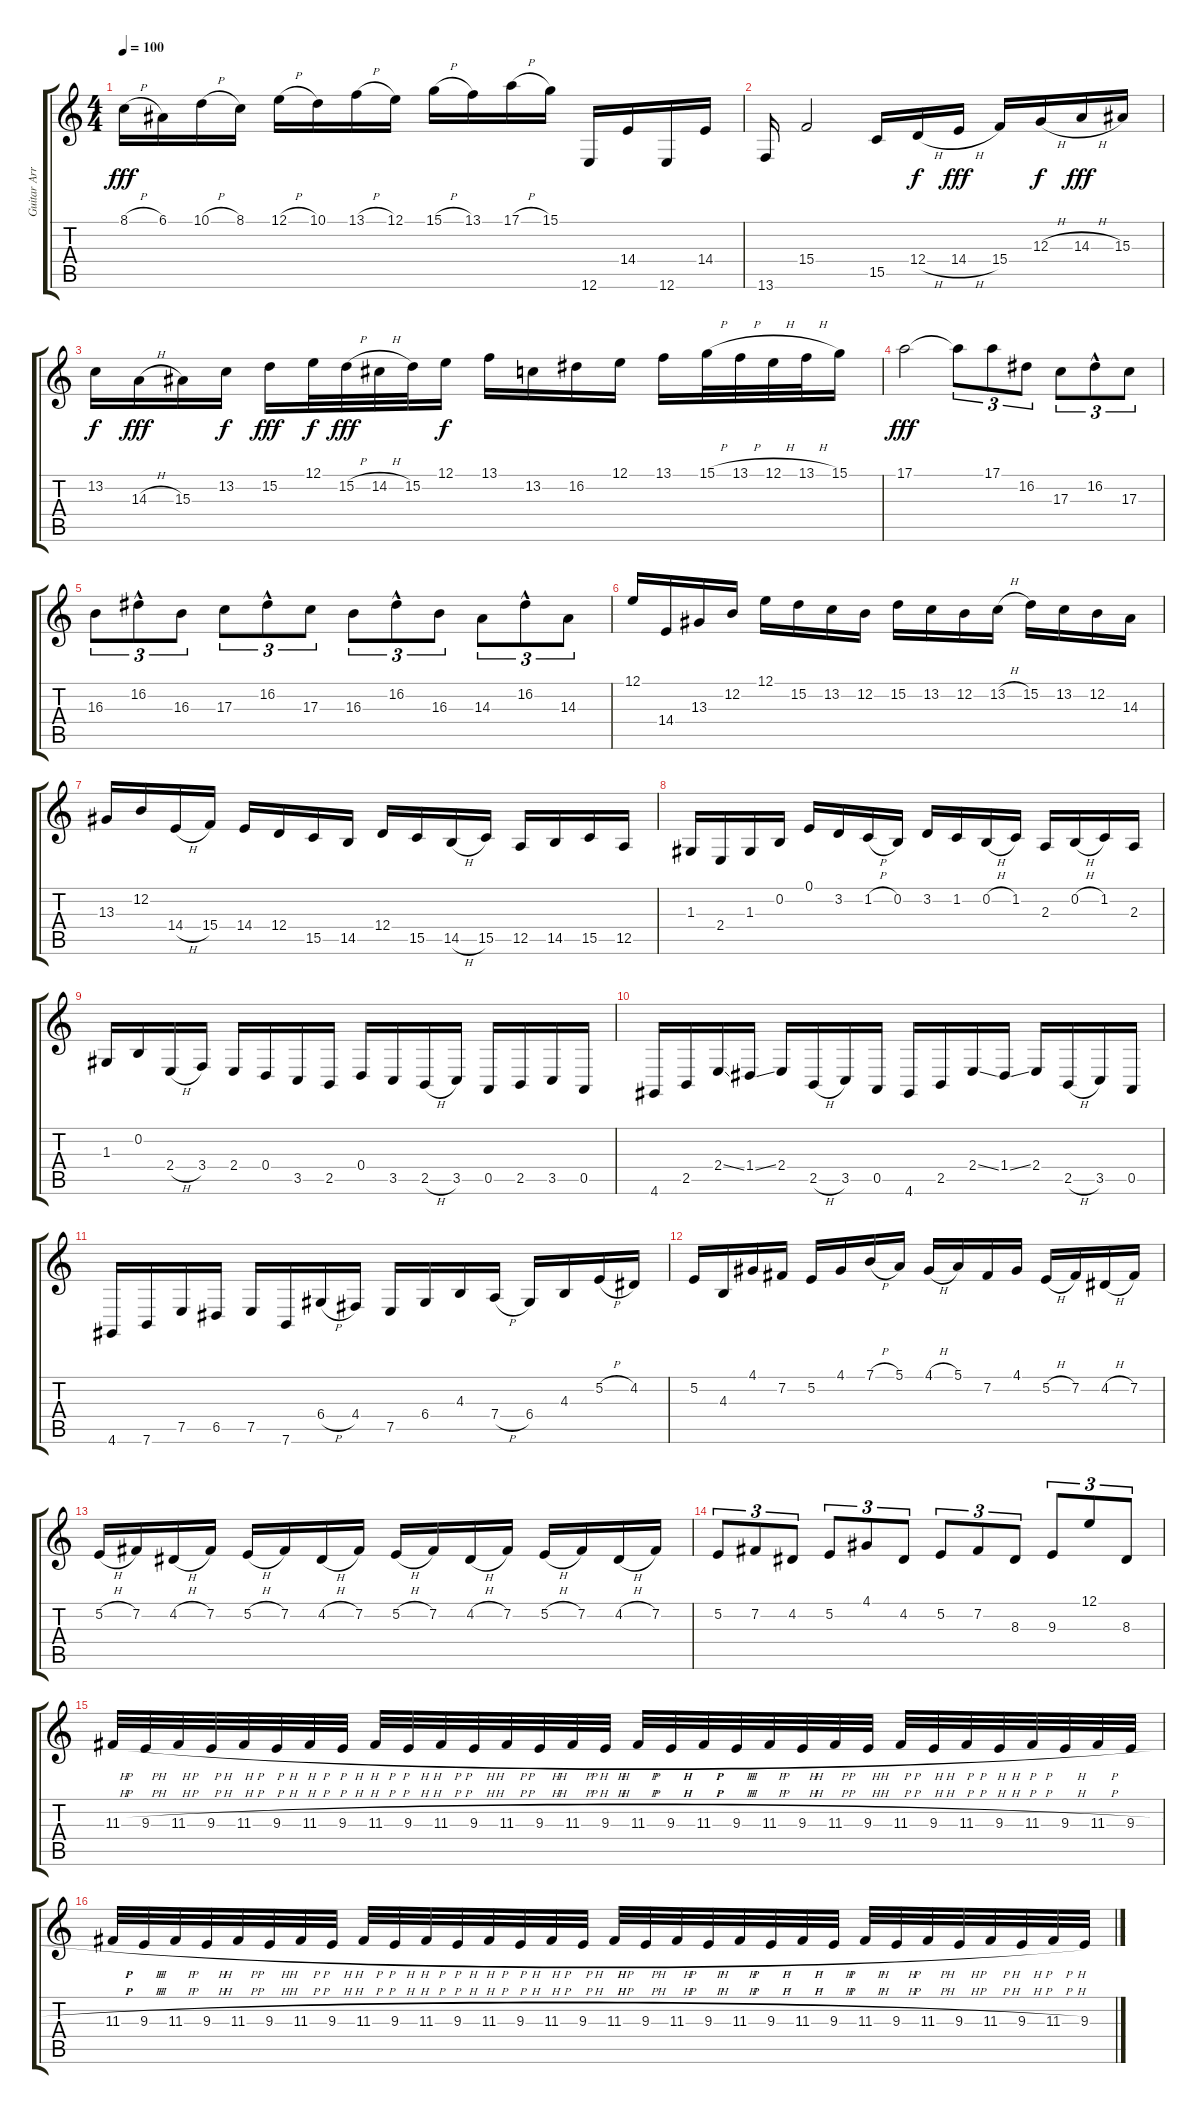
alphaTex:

\track ("Guitar Arrangement" "Guitar Arr") {instrument violin}
\staff {score tabs}
\tuning (E4 B3 G3 D3 A2 E2) {hide}
\ts (4 4)
\tempo 100
\clef g2
\ks c
8.1{h}.16{dy fff} 6.1.16 10.1{h}.16 8.1.16 12.1{h}.16 10.1.16 13.1{h}.16 12.1.16 15.1{h}.16 13.1.16 17.1{h}.16 15.1.16 12.6.16 14.4.16 12.6.16 14.4.16 |
13.6.16 15.4.2 15.5.16 12.4{h}.16{dy f} 14.4{h}.16{dy fff} 15.4.16 12.3{h}.16{dy f} 14.3{h}.16{dy fff} 15.3.16 |
13.2.16{dy f} 14.3{h}.16{dy fff} 15.3.16 13.2.16{dy f} 15.2.16{dy fff} 12.1.32{dy f} 15.2{h}.32{dy fff} 14.2{h}.32 15.2.32 12.1.16{dy f} 13.1.16 13.2.16 16.2.16 12.1.16 13.1.16 15.1{h}.32 13.1{h}.32 12.1{h}.32 13.1{h}.32 15.1.16 |
17.1.2{dy fff} 17.1{t}.8{tu (3 2)} 17.1.8{tu (3 2)} 16.2.8{tu (3 2)} 17.3.8{tu (3 2)} 16.2{hac}.8{tu (3 2)} 17.3.8{tu (3 2)} |
16.3.8{tu (3 2)} 16.2{hac}.8{tu (3 2)} 16.3.8{tu (3 2)} 17.3.8{tu (3 2)} 16.2{hac}.8{tu (3 2)} 17.3.8{tu (3 2)} 16.3.8{tu (3 2)} 16.2{hac}.8{tu (3 2)} 16.3.8{tu (3 2)} 14.3.8{tu (3 2)} 16.2{hac}.8{tu (3 2)} 14.3.8{tu (3 2)} |
12.1.16 14.4.16 13.3.16 12.2.16 12.1.16 15.2.16 13.2.16 12.2.16 15.2.16 13.2.16 12.2.16 13.2{h}.16 15.2.16 13.2.16 12.2.16 14.3.16 |
13.3.16 12.2.16 14.4{h}.16 15.4.16 14.4.16 12.4.16 15.5.16 14.5.16 12.4.16 15.5.16 14.5{h}.16 15.5.16 12.5.16 14.5.16 15.5.16 12.5.16 |
1.3.16 2.4.16 1.3.16 0.2.16 0.1.16 3.2.16 1.2{h}.16 0.2.16 3.2.16 1.2.16 0.2{h}.16 1.2.16 2.3.16 0.2{h}.16 1.2.16 2.3.16 |
1.3.16 0.2.16 2.4{h}.16 3.4.16 2.4.16 0.4.16 3.5.16 2.5.16 0.4.16 3.5.16 2.5{h}.16 3.5.16 0.5.16 2.5.16 3.5.16 0.5.16 |
4.6.16 2.5.16 2.4{ss}.16 1.4{ss}.16 2.4.16 2.5{h}.16 3.5.16 0.5.16 4.6.16 2.5.16 2.4{ss}.16 1.4{ss}.16 2.4.16 2.5{h}.16 3.5.16 0.5.16 |
4.6.16 7.6.16 7.5.16 6.5.16 7.5.16 7.6.16 6.4{h}.16 4.4.16 7.5.16 6.4.16 4.3.16 7.4{h}.16 6.4.16 4.3.16 5.2{h}.16 4.2.16 |
5.2.16 4.3.16 4.1.16 7.2.16 5.2.16 4.1.16 7.1{h}.16 5.1.16 4.1{h}.16 5.1.16 7.2.16 4.1.16 5.2{h}.16 7.2.16 4.2{h}.16 7.2.16 |
5.2{h}.16 7.2.16 4.2{h}.16 7.2.16 5.2{h}.16 7.2.16 4.2{h}.16 7.2.16 5.2{h}.16 7.2.16 4.2{h}.16 7.2.16 5.2{h}.16 7.2.16 4.2{h}.16 7.2.16 |
5.2.8{tu (3 2)} 7.2.8{tu (3 2)} 4.2.8{tu (3 2)} 5.2.8{tu (3 2)} 4.1.8{tu (3 2)} 4.2.8{tu (3 2)} 5.2.8{tu (3 2)} 7.2.8{tu (3 2)} 8.3.8{tu (3 2)} 9.3.8{tu (3 2)} 12.1.8{tu (3 2)} 8.3.8{tu (3 2)} |
11.3{h}.32 9.3{h}.32 11.3{h}.32 9.3{h}.32 11.3{h}.32 9.3{h}.32 11.3{h}.32 9.3{h}.32 11.3{h}.32 9.3{h}.32 11.3{h}.32 9.3{h}.32 11.3{h}.32 9.3{h}.32 11.3{h}.32 9.3{h}.32 11.3{h}.32 9.3{h}.32 11.3{h}.32 9.3{h}.32 11.3{h}.32 9.3{h}.32 11.3{h}.32 9.3{h}.32 11.3{h}.32 9.3{h}.32 11.3{h}.32 9.3{h}.32 11.3{h}.32 9.3{h}.32 11.3{h}.32 9.3{h}.32 |
11.3{h}.32 9.3{h}.32 11.3{h}.32 9.3{h}.32 11.3{h}.32 9.3{h}.32 11.3{h}.32 9.3{h}.32 11.3{h}.32 9.3{h}.32 11.3{h}.32 9.3{h}.32 11.3{h}.32 9.3{h}.32 11.3{h}.32 9.3{h}.32 11.3{h}.32 9.3{h}.32 11.3{h}.32 9.3{h}.32 11.3{h}.32 9.3{h}.32 11.3{h}.32 9.3{h}.32 11.3{h}.32 9.3{h}.32 11.3{h}.32 9.3{h}.32 11.3{h}.32 9.3{h}.32 11.3{h}.32 9.3{h}.32
